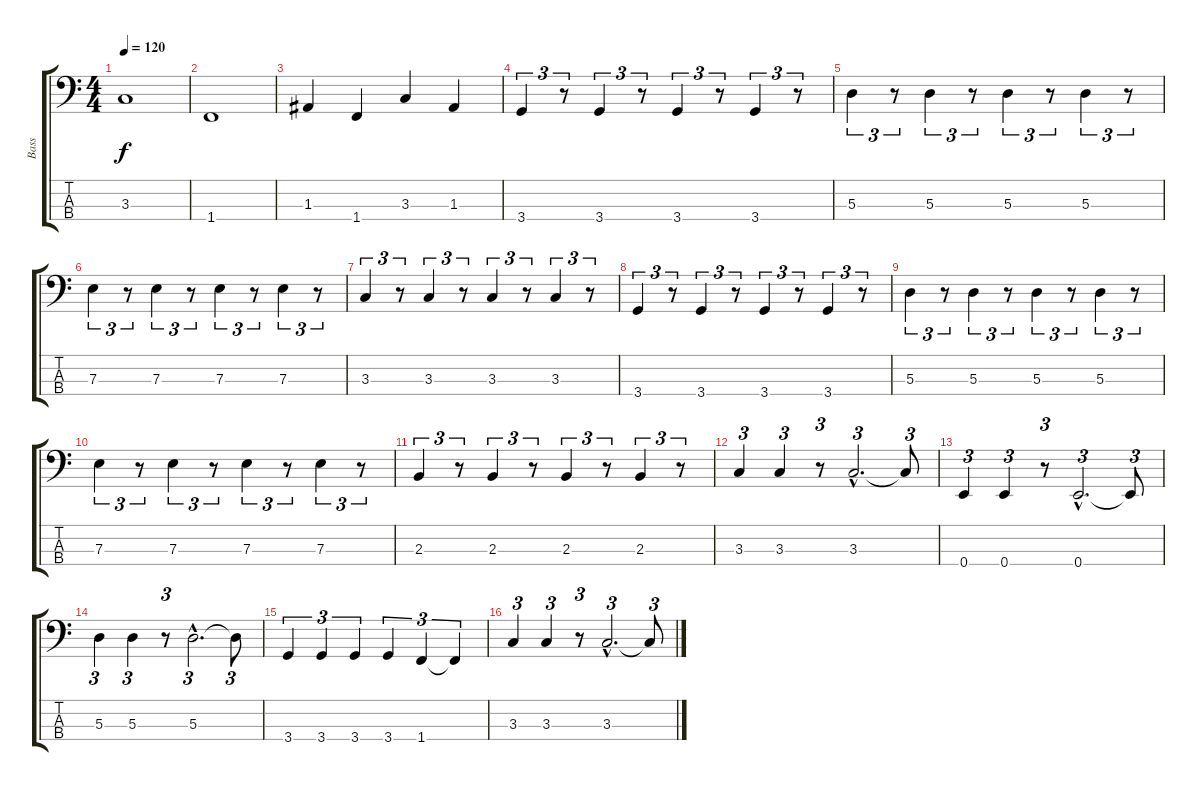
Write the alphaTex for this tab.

\track ("Bass" "Bass") {instrument electricbassfinger}
\staff {score tabs}
\tuning (G2 D2 A1 E1) {hide}
\ts (4 4)
\tempo 120
\clef f4
\ks c
3.3.1{dy f} |
1.4.1 |
1.3.4 1.4.4 3.3.4 1.3.4 |
3.4.4{tu (3 2)} r.8{tu (3 2)} 3.4.4{tu (3 2)} r.8{tu (3 2)} 3.4.4{tu (3 2)} r.8{tu (3 2)} 3.4.4{tu (3 2)} r.8{tu (3 2)} |
5.3.4{tu (3 2)} r.8{tu (3 2)} 5.3.4{tu (3 2)} r.8{tu (3 2)} 5.3.4{tu (3 2)} r.8{tu (3 2)} 5.3.4{tu (3 2)} r.8{tu (3 2)} |
7.3.4{tu (3 2)} r.8{tu (3 2)} 7.3.4{tu (3 2)} r.8{tu (3 2)} 7.3.4{tu (3 2)} r.8{tu (3 2)} 7.3.4{tu (3 2)} r.8{tu (3 2)} |
3.3.4{tu (3 2)} r.8{tu (3 2)} 3.3.4{tu (3 2)} r.8{tu (3 2)} 3.3.4{tu (3 2)} r.8{tu (3 2)} 3.3.4{tu (3 2)} r.8{tu (3 2)} |
3.4.4{tu (3 2)} r.8{tu (3 2)} 3.4.4{tu (3 2)} r.8{tu (3 2)} 3.4.4{tu (3 2)} r.8{tu (3 2)} 3.4.4{tu (3 2)} r.8{tu (3 2)} |
5.3.4{tu (3 2)} r.8{tu (3 2)} 5.3.4{tu (3 2)} r.8{tu (3 2)} 5.3.4{tu (3 2)} r.8{tu (3 2)} 5.3.4{tu (3 2)} r.8{tu (3 2)} |
7.3.4{tu (3 2)} r.8{tu (3 2)} 7.3.4{tu (3 2)} r.8{tu (3 2)} 7.3.4{tu (3 2)} r.8{tu (3 2)} 7.3.4{tu (3 2)} r.8{tu (3 2)} |
2.3.4{tu (3 2)} r.8{tu (3 2)} 2.3.4{tu (3 2)} r.8{tu (3 2)} 2.3.4{tu (3 2)} r.8{tu (3 2)} 2.3.4{tu (3 2)} r.8{tu (3 2)} |
3.3.4{tu (3 2)} 3.3.4{tu (3 2)} r.8{tu (3 2)} 3.3{hac}.2{d tu (3 2)} 3.3{t}.8{tu (3 2)} |
0.4.4{tu (3 2)} 0.4.4{tu (3 2)} r.8{tu (3 2)} 0.4{hac}.2{d tu (3 2)} 0.4{t}.8{tu (3 2)} |
5.3.4{tu (3 2)} 5.3.4{tu (3 2)} r.8{tu (3 2)} 5.3{hac}.2{d tu (3 2)} 5.3{t}.8{tu (3 2)} |
3.4.4{tu (3 2)} 3.4.4{tu (3 2)} 3.4.4{tu (3 2)} 3.4.4{tu (3 2)} 1.4.4{tu (3 2)} 1.4{t}.4{tu (3 2)} |
3.3.4{tu (3 2)} 3.3.4{tu (3 2)} r.8{tu (3 2)} 3.3{hac}.2{d tu (3 2)} 3.3{t}.8{tu (3 2)}
